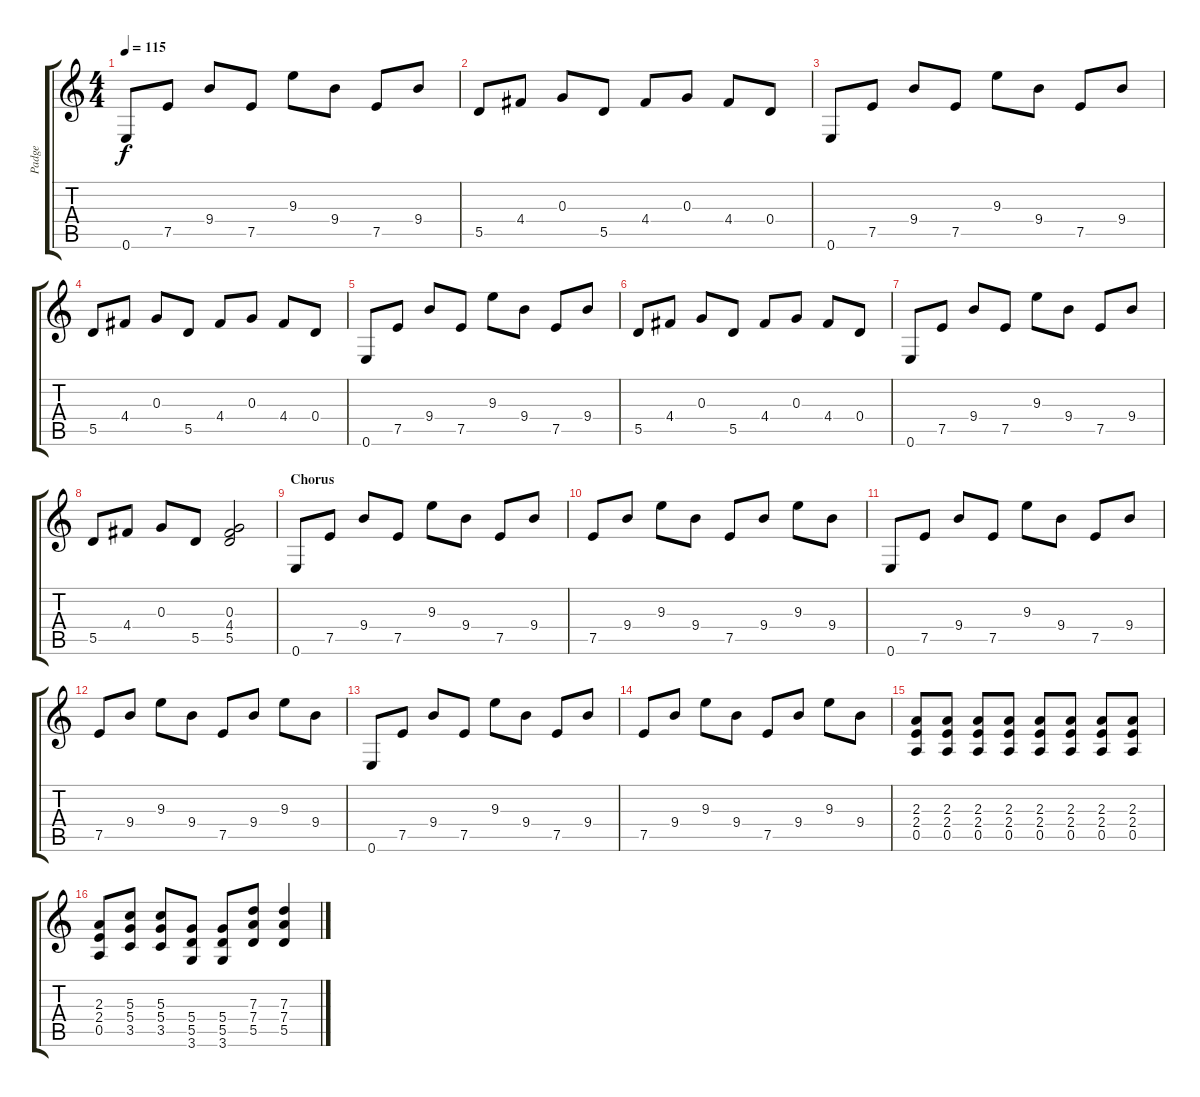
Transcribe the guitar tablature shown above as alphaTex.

\track ("Padge" "Padge") {instrument distortionguitar}
\staff {score tabs}
\tuning (E4 B3 G3 D3 A2 E2) {hide}
\ts (4 4)
\tempo 115
\clef g2
\ks c
0.6.8{dy f} 7.5.8 9.4.8 7.5.8 9.3.8 9.4.8 7.5.8 9.4.8 |
5.5.8 4.4.8 0.3.8 5.5.8 4.4.8 0.3.8 4.4.8 0.4.8 |
0.6.8 7.5.8 9.4.8 7.5.8 9.3.8 9.4.8 7.5.8 9.4.8 |
5.5.8 4.4.8 0.3.8 5.5.8 4.4.8 0.3.8 4.4.8 0.4.8 |
0.6.8 7.5.8 9.4.8 7.5.8 9.3.8 9.4.8 7.5.8 9.4.8 |
5.5.8 4.4.8 0.3.8 5.5.8 4.4.8 0.3.8 4.4.8 0.4.8 |
0.6.8 7.5.8 9.4.8 7.5.8 9.3.8 9.4.8 7.5.8 9.4.8 |
5.5.8 4.4.8 0.3.8 5.5.8 (0.3 4.4 5.5).2 |
\section ("" "Chorus")
0.6.8 7.5.8 9.4.8 7.5.8 9.3.8 9.4.8 7.5.8 9.4.8 |
7.5.8 9.4.8 9.3.8 9.4.8 7.5.8 9.4.8 9.3.8 9.4.8 |
0.6.8 7.5.8 9.4.8 7.5.8 9.3.8 9.4.8 7.5.8 9.4.8 |
7.5.8 9.4.8 9.3.8 9.4.8 7.5.8 9.4.8 9.3.8 9.4.8 |
0.6.8 7.5.8 9.4.8 7.5.8 9.3.8 9.4.8 7.5.8 9.4.8 |
7.5.8 9.4.8 9.3.8 9.4.8 7.5.8 9.4.8 9.3.8 9.4.8 |
(2.3 2.4 0.5).8 (2.3 2.4 0.5).8 (2.3 2.4 0.5).8 (2.3 2.4 0.5).8 (2.3 2.4 0.5).8 (2.3 2.4 0.5).8 (2.3 2.4 0.5).8 (2.3 2.4 0.5).8 |
(2.3 2.4 0.5).8 (5.3 5.4 3.5).8 (5.3 5.4 3.5).8 (5.4 5.5 3.6).8 (5.4 5.5 3.6).8 (7.3 7.4 5.5).8 (7.3 7.4 5.5).4
